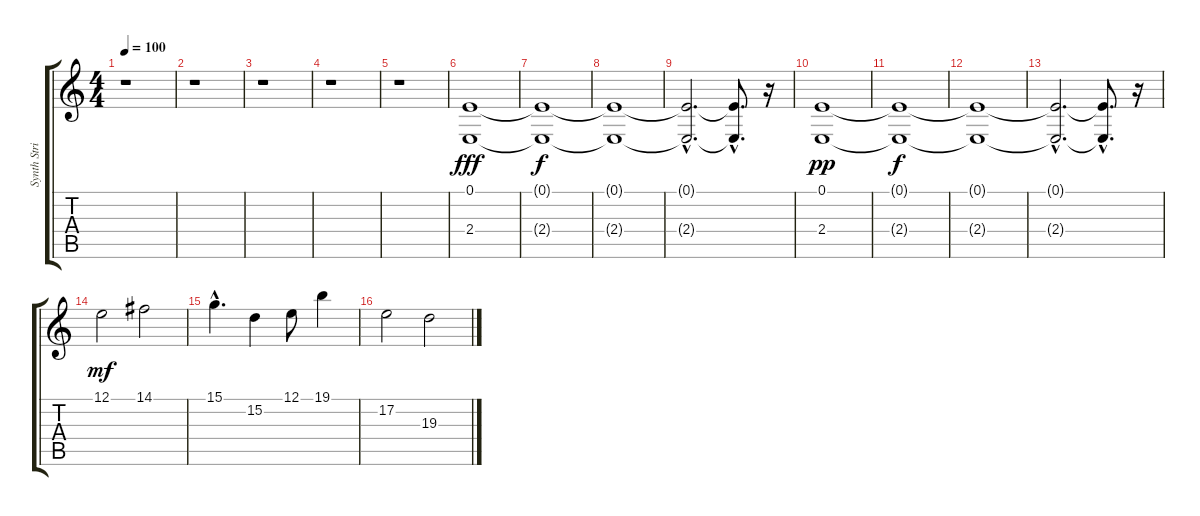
\track ("Synth Strings" "Synth Stri") {instrument synthstrings1}
\staff {score tabs}
\tuning (E4 B3 G3 D3 A2 E2) {hide}
\ts (4 4)
\tempo 100
\clef g2
\ks c
r.1{dy fff instrument synthstrings1} |
r.1 |
r.1 |
r.1 |
r.1 |
(0.1 2.4).1{volume 4} |
(0.1{t} 2.4{t}).1{dy f} |
(0.1{t} 2.4{t}).1 |
(0.1{hac t} 2.4{hac t}).2{d} (0.1{hac t} 2.4{hac t}).8{d} r.16 |
(0.1 2.4).1{dy pp volume 11} |
(0.1{t} 2.4{t}).1{dy f} |
(0.1{t} 2.4{t}).1 |
(0.1{hac t} 2.4{hac t}).2{d} (0.1{hac t} 2.4{hac t}).8{d} r.16 |
12.1.2{dy mf volume 16} 14.1.2 |
15.1{hac}.4{d} 15.2.4 12.1.8 19.1.4 |
17.2.2 19.3.2
